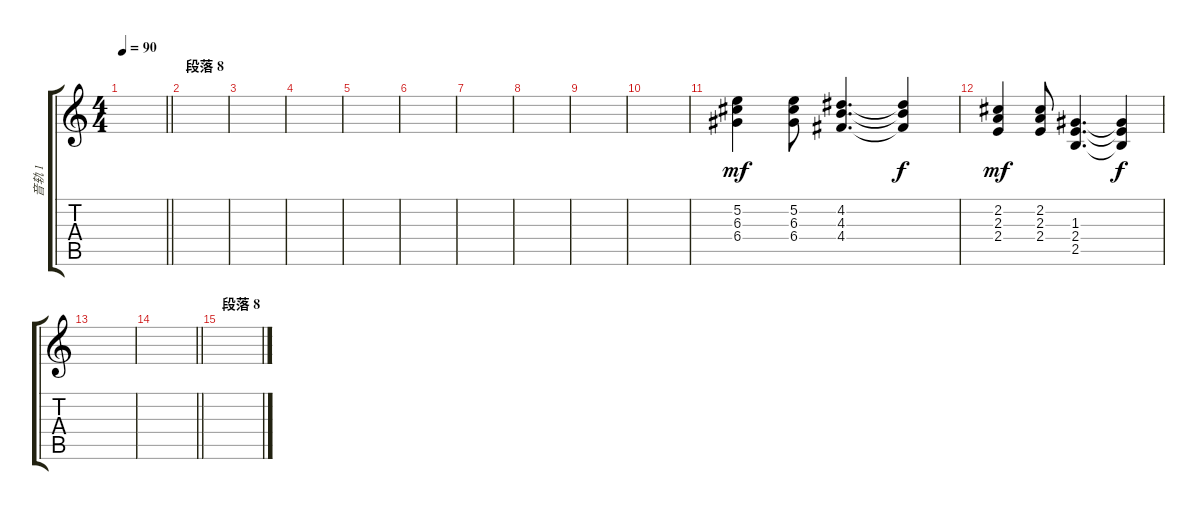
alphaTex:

\track ("音轨 1" "音轨 1") {instrument electricguitarclean}
\staff {score tabs}
\tuning (E4 B3 G3 D3 A2 E2) {hide}
\ts (4 4)
\tempo 90
\clef g2
\barLineRight lightlight
\ks c
|
\section ("" "段落 8")
|
|
|
|
|
|
|
|
|
(5.2 6.3 6.4).4{dy mf} (5.2 6.3 6.4).8 (4.2 4.3 4.4).4{d} (4.2{t} 4.3{t} 4.4{t}).4{dy f} |
(2.2 2.3 2.4).4{dy mf} (2.2 2.3 2.4).8 (1.3 2.4 2.5).4{d} (1.3{t} 2.4{t} 2.5{t}).4{dy f} |
|
\barLineRight lightlight
|
\section ("" "段落 8")
